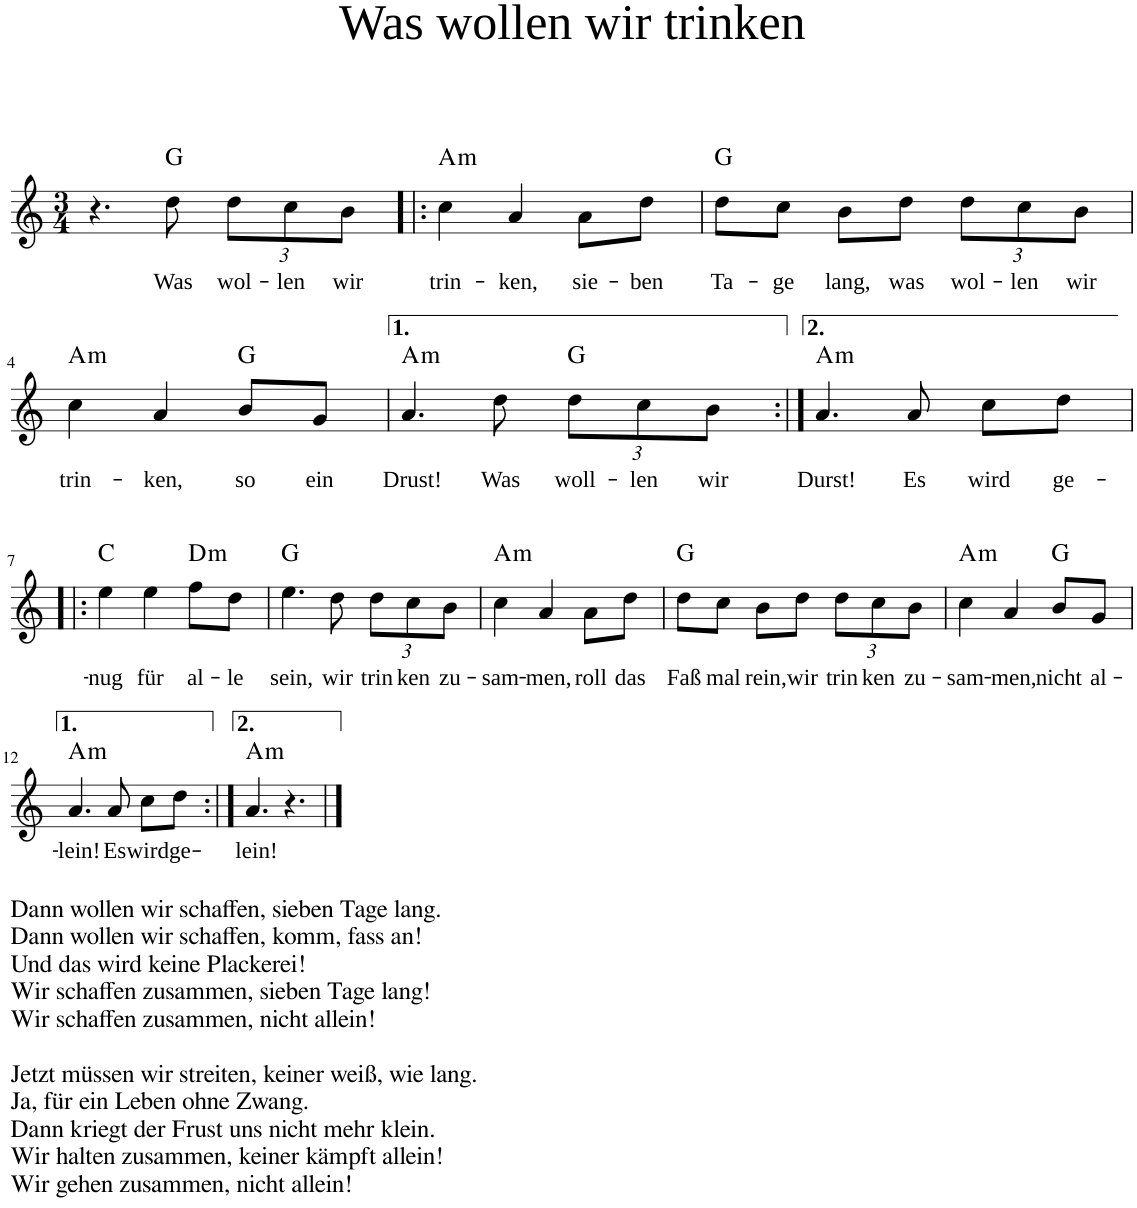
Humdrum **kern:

**kern	**text	**harte
*part1	*part1	*part1
*staff1	*staff1	*
*I"Piano	*	*
*I'Pno	*	*
*clefG2	*	*
*k[]	*	*
*M3/4	*	*
=1	=1	=1
4.r	.	.
!	!LO:LY:b	!
8dd\	Was	G:maj
*Xbrackettup	*	*
!	!LO:LY:b	!
12dd\L	wol-	.
!	!LO:LY:b	!
12cc\	-len	.
!	!LO:LY:b	!
12b\J	wir	.
=2!|:	=2!|:	=2!|:
!	!LO:LY:b	!LO:H:kt=m
4cc\	trin-	A:min
!	!LO:LY:b	!
4a/	-ken,	.
!	!LO:LY:b	!
8a\L	sie-	.
!	!LO:LY:b	!
8dd\J	-ben	.
=3	=3	=3
!	!LO:LY:b	!
8dd\L	Ta-	G:maj
!	!LO:LY:b	!
8cc\J	-ge	.
!	!LO:LY:b	!
8b\L	lang,	.
!	!LO:LY:b	!
8dd\J	was	.
!	!LO:LY:b	!
12dd\L	wol-	.
!	!LO:LY:b	!
12cc\	-len	.
!	!LO:LY:b	!
12b\J	wir	.
!!LO:LB:g=z
=4	=4	=4
!	!LO:LY:b	!LO:H:kt=m
4cc\	trin-	A:min
!	!LO:LY:b	!
4a/	-ken,	.
!	!LO:LY:b	!
8b/L	so	G:maj
!	!LO:LY:b	!
8g/J	ein	.
=5	=5	=5
!	!LO:LY:b	!LO:H:kt=m
4.a/	Drust!	A:min
!	!LO:LY:b	!
8dd\	Was	.
!	!LO:LY:b	!
12dd\L	woll-	G:maj
!	!LO:LY:b	!
12cc\	-len	.
!	!LO:LY:b	!
12b\J	wir	.
=6:|!	=6:|!	=6:|!
!	!LO:LY:b	!LO:H:kt=m
4.a/	Durst!	A:min
!	!LO:LY:b	!
8a/	Es	.
!	!LO:LY:b	!
8cc\L	wird	.
!	!LO:LY:b	!
8dd\J	ge-	.
!!LO:LB:g=z
=7!|:	=7!|:	=7!|:
!	!LO:LY:b	!
4ee\	-nug	C:maj
!	!LO:LY:b	!
4ee\	für	.
!	!LO:LY:b	!LO:H:kt=m
8ff\L	al-	D:min
!	!LO:LY:b	!
8dd\J	-le	.
=8	=8	=8
!	!LO:LY:b	!
4.ee\	sein,	G:maj
!	!LO:LY:b	!
8dd\	wir	.
!	!LO:LY:b	!
12dd\L	trin-	.
!	!LO:LY:b	!
12cc\	-ken	.
!	!LO:LY:b	!
12b\J	zu-	.
=9	=9	=9
!	!LO:LY:b	!LO:H:kt=m
4cc\	-sam-	A:min
!	!LO:LY:b	!
4a/	-men,	.
!	!LO:LY:b	!
8a\L	roll	.
!	!LO:LY:b	!
8dd\J	das	.
=10	=10	=10
!	!LO:LY:b	!
8dd\L	Faß	G:maj
!	!LO:LY:b	!
8cc\J	mal	.
!	!LO:LY:b	!
8b\L	rein,	.
!	!LO:LY:b	!
8dd\J	wir	.
!	!LO:LY:b	!
12dd\L	trin-	.
!	!LO:LY:b	!
12cc\	-ken	.
!	!LO:LY:b	!
12b\J	zu-	.
=11	=11	=11
!	!LO:LY:b	!LO:H:kt=m
4cc\	-sam-	A:min
!	!LO:LY:b	!
4a/	-men,	.
!	!LO:LY:b	!
8b/L	nicht	G:maj
!	!LO:LY:b	!
8g/J	al-	.
!!LO:LB:g=z
=12	=12	=12
!LO:TX:b:t=Dann wollen wir schaffen, sieben Tage lang.	!	!
!LO:TX:b:t=Dann wollen wir schaffen, komm, fass an!	!	!
!LO:TX:b:t=Und das wird keine Plackerei!	!	!
!LO:TX:b:t=Wir schaffen zusammen, sieben Tage lang!	!	!
!LO:TX:b:t=Wir schaffen zusammen, nicht allein!	!	!
!LO:TX:b:t=Jetzt müssen wir streiten, keiner weiß, wie lang.	!	!
!LO:TX:b:t=Ja, für ein Leben ohne Zwang.	!	!
!LO:TX:b:t=Dann kriegt der Frust uns nicht mehr klein.	!	!
!LO:TX:b:t=Wir halten zusammen, keiner kämpft allein!	!	!
!LO:TX:b:t=Wir gehen zusammen, nicht allein!	!	!
!	!LO:LY:b	!LO:H:kt=m
4.a/	-lein!	A:min
!	!LO:LY:b	!
8a/	Es	.
!	!LO:LY:b	!
8cc\L	wird	.
!	!LO:LY:b	!
8dd\J	ge-	.
=13:|!	=13:|!	=13:|!
!	!LO:LY:b	!LO:H:kt=m
4.a/	-lein!	A:min
4.r	.	.
==	==	==
*-	*-	*-
